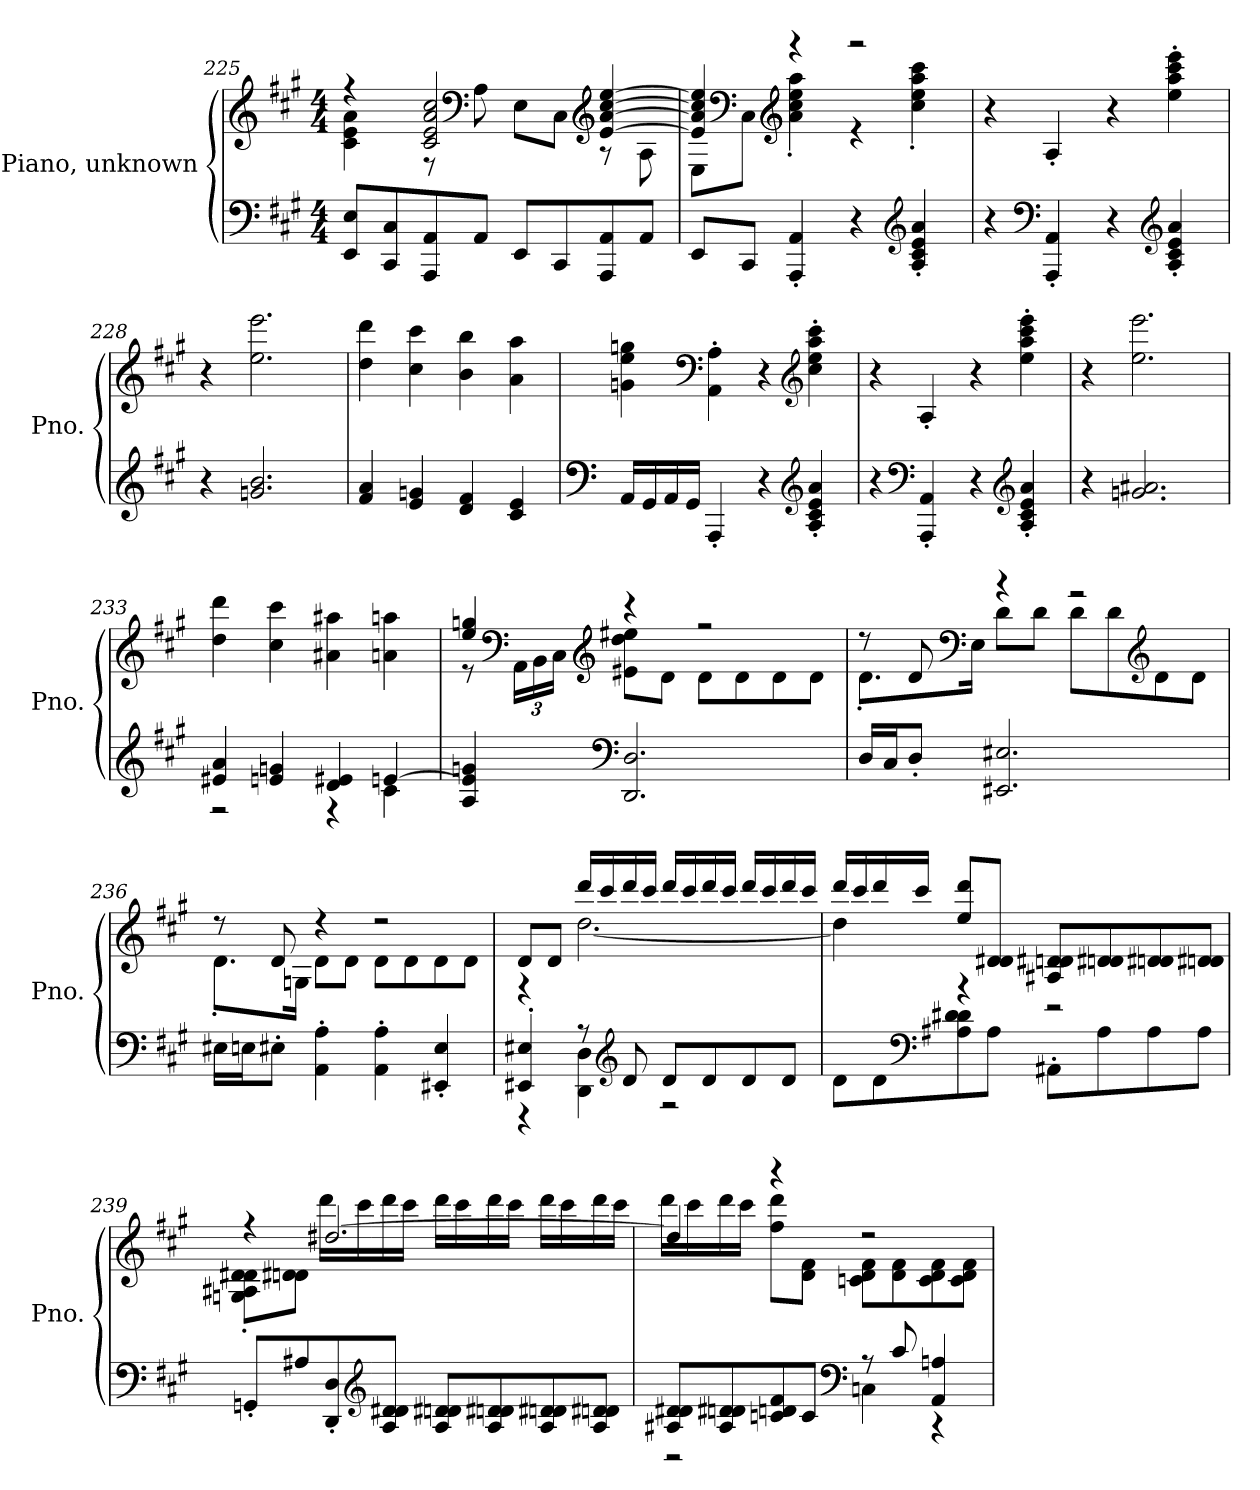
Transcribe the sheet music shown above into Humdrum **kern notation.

**kern	**kern
*part1	*part1
*staff2	*staff1
*I"Piano, unknown	*
*I'Pno.	*
*clefF4	*clefG2
*k[f#c#g#]	*k[f#c#g#]
*M4/4	*M4/4
=225	=225
*	*^
8EE/ 8E/L	4r	4c#\ 4e\ 4a\
8CC#/ 8C#/	.	.
8AAA/ 8AA/	2c#/ 2e/ 2a/ 2cc#/	8r
*	*clefF4	*
8AA/J	.	8A\
8EE/L	.	8E\L
8CC#/	.	8C#\J
*	*clefG2	*
8AAA/ 8AA/	[4e/ [4a/ [4cc#/ [4ee/	8r
8AA/J	.	8A\
!!LO:LB:g=z	!!
=226	=226	=226
8EE/L	4e/] 4a/] 4cc#/] 4ee/]	8E\L
*	*clefF4	*
8CC#/J	.	8C#\J
*	*clefG2	*
4AAA/' 4AA/'	4r	4a\' 4cc#\' 4ee\' 4aa\'
4r	2r	4r
*clefG2	*	*
4A/' 4c#/' 4e/' 4a/'	.	4cc#\' 4ee\' 4aa\' 4ccc#\'
*	*v	*v
=227	=227
4r	4r
*clefF4	*
4AAA/' 4AA/'	4A'/
4r	4r
*clefG2	*
4A/' 4c#/' 4e/' 4a/'	4ee\' 4aa\' 4ccc#\' 4eee\'
=228	=228
4r	4r
2.gn/ 2.b/	2.ee\ 2.eee\
=229	=229
4f#/ 4a/	4dd\ 4ddd\
4e/ 4gn/	4cc#\ 4ccc#\
4d/ 4f#/	4b\ 4bb\
4c#/ 4e/	4a\ 4aa\
=230	=230
*clefF4	*
16AA/LL	4gn\ 4ee\ 4ggn\
16GG#/	.
16AA/	.
16GG#/JJ	.
*	*clefF4
4AAA'/	4AA\' 4A\'
4r	4r
*clefG2	*clefG2
4A/' 4c#/' 4e/' 4a/'	4cc#\' 4ee\' 4aa\' 4ccc#\'
!!LO:LB:g=z
=231	=231
4r	4r
*clefF4	*
4AAA/' 4AA/'	4A'/
4r	4r
*clefG2	*
4A/' 4c#/' 4e/' 4a/'	4ee\' 4aa\' 4ccc#\' 4eee\'
=232	=232
4r	4r
2.gn/ 2.a#X/	2.ee\ 2.eee\
=233	=233
*^	*
4e#X/ 4a/	2r	4dd\ 4ddd\
4en/ 4gn/	.	4cc#\ 4ccc#\
4d/ 4e#X/	4r	4a#X\ 4aa#X\
[4en/	4c#\	4an\ 4aan\
*v	*v	*
=234	=234
*	*^
4A/ 4e/] 4gn/	4ee/ 4ggn/	8r
*	*clefF4	*
*	*	*Xbrackettup
.	.	24AA\LL
.	.	24BB\
.	.	24C#\JJ
*clefF4	*clefG2	*
2.DD/ 2.D/	4r	8e#X\ 8dd\ 8ee#X\L
.	.	8d\J
.	2r	8d\L
.	.	8d\
.	.	8d\
.	.	8d\J
!!LO:LB:g=z	!!
=235	=235	=235
16D/LL	8r	8.d'\L
16C#/J	.	.
8D'/J	8d/	.
*	*clefF4	*
.	.	16E\Jk
2.EE#X/ 2.E#X/	4r	8d\L
.	.	8d\J
.	2r	8d\L
.	.	8d\
*	*clefG2	*
.	.	8d\
.	.	8d\J
=236	=236	=236
16E#X\LL	8r	8.d'\L
16En\J	.	.
8E#X'\J	8d/	.
.	.	16Gn\Jk
4AA\' 4A\'	4r	8d\L
.	.	8d\J
4AA\' 4A\'	2r	8d\L
.	.	8d\
4EE#X/' 4E#/'	.	8d\
.	.	8d\J
!!LO:LB:g=z	!!
=237	=237	=237
*^	*	*
4EE#X/' 4E#X/'	4r	8d/L	4r
.	.	8d/J	.
8r	4DD\ 4D\	16ddd/LL	[2.dd\
.	.	16ccc#/	.
*clefG2	*	*	*
8d/	.	16ddd/	.
.	.	16ccc#/JJ	.
8d/L	2r	16ddd/LL	.
.	.	16ccc#/	.
8d/	.	16ddd/	.
.	.	16ccc#/JJ	.
8d/	.	16ddd/LL	.
.	.	16ccc#/	.
8d/J	.	16ddd/	.
.	.	16ccc#/JJ	.
*v	*v	*	*
!!LO:LB:g=z	!!
=238	=238	=238
8d\L	16ddd/LL	4dd\]
.	16ccc#/	.
8d\	16ddd/	.
.	16ccc#/JJ	.
*clefF4	*	*
8A#X\ 8d\ 8d#X\	8ee/ 8ddd/L	4r
8A#\J	8d/ 8d#X/J	.
8AA#X'\L	8A#X/ 8dn/ 8d#X/L	2r
8A#\	8dn/ 8d#X/	.
8A#\	8dn/ 8d#X/	.
8A#\J	8dn/ 8d#X/J	.
!!LO:PB:g=z	!!
=239	=239	=239
8GGn'/L	4r	8Gn\' 8A#X\' 8d\' 8d#X\'L
8A#X/	.	8dn\ 8d#X\J
8DD/' 8D/'	[2.dd#X/	16ddd\LL
.	.	16ccc#\
*clefG2	*	*
8A#/ 8d/ 8d#X/J	.	16ddd\
.	.	16ccc#\JJ
8A#/ 8dn/ 8d#X/L	.	16ddd\LL
.	.	16ccc#\
8A#/ 8dn/ 8d#X/	.	16ddd\
.	.	16ccc#\JJ
8A#/ 8dn/ 8d#X/	.	16ddd\LL
.	.	16ccc#\
8A#/ 8dn/ 8d#X/J	.	16ddd\
.	.	16ccc#\JJ
!!LO:LB:g=z	!!
=240	=240	=240
*^	*	*
8A#X/ 8d/ 8d#X/L	2r	4dd#/]	16ddd\LL
.	.	.	16ccc#\
8A#/ 8dn/ 8d#X/	.	.	16ddd\
.	.	.	16ccc#\JJ
8cn/ 8dn/ 8f#/	.	4r	8ff#\ 8ddd\L
8c/J	.	.	8d\ 8f#\J
*clefF4	*	*	*
8r	4Cn\	2r	8cn\ 8d\ 8f#\L
8c/	.	.	8d\ 8f#\
4AA/ 4An/	4r	.	8c\ 8d\ 8f#\
.	.	.	8c\ 8d\ 8f#\J
*v	*v	*	*
*	*v	*v
=	=
*-	*-
